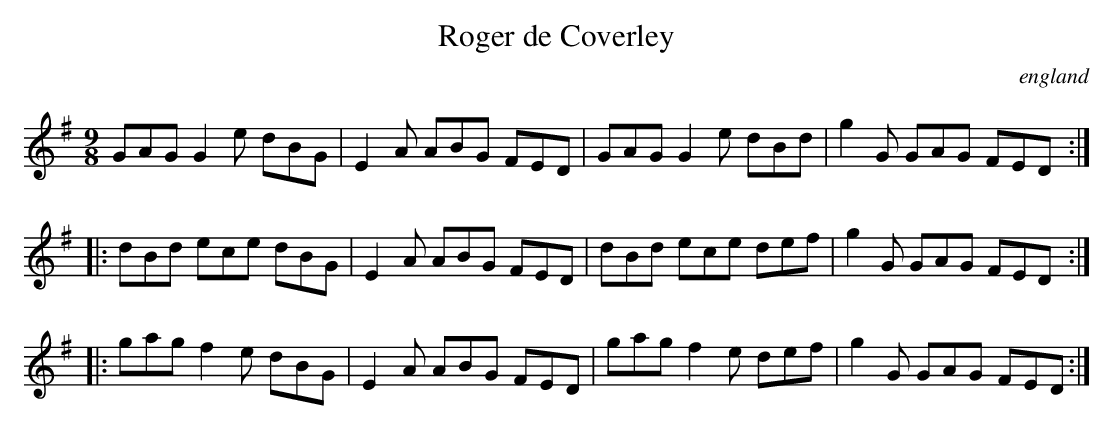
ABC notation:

X:1
T:Roger de Coverley
O:england
M:9/8
K:G
GAG G2e dBG| E2A ABG FED| GAG G2e dBd| g2G GAG FED::
dBd ece dBG| E2A ABG FED| dBd ece def| g2G GAG FED::
gag f2e dBG| E2A ABG FED| gag f2e def| g2G GAG FED:|
